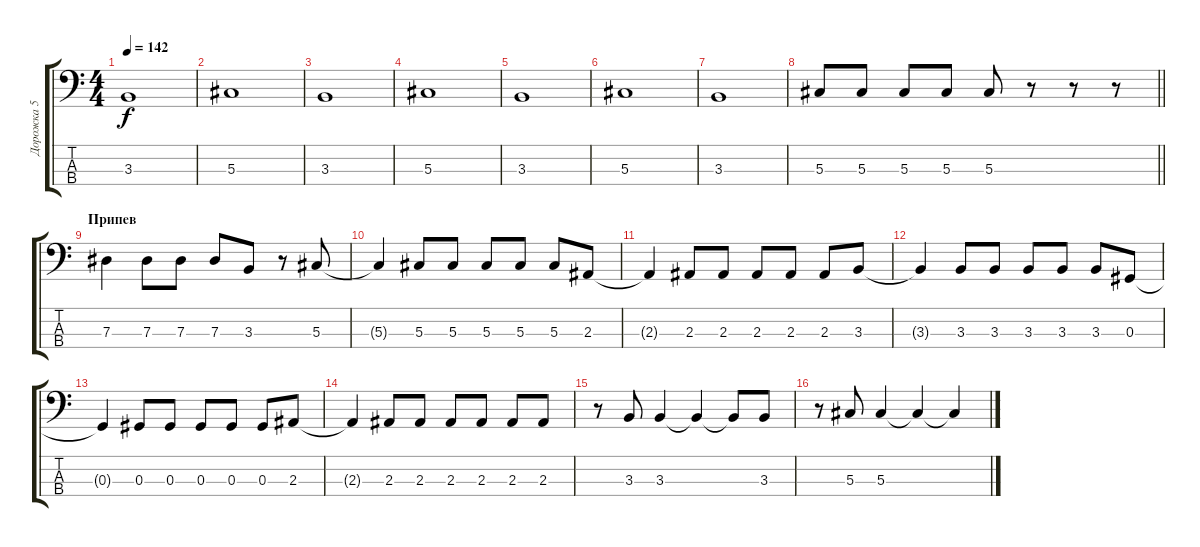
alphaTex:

\track ("Дорожка 5" "Дорожка 5") {instrument electricbasspick}
\staff {score tabs}
\tuning (Gb2 Db2 Ab1 Eb1) {hide}
\ts (4 4)
\tempo 142
\clef f4
\ks c
3.3.1{dy f} |
5.3.1 |
3.3.1 |
5.3.1 |
3.3.1 |
5.3.1 |
3.3.1 |
\barLineRight lightlight
5.3.8 5.3.8 5.3.8 5.3.8 5.3.8 r.8 r.8 r.8 |
\section ("" "Припев")
7.3.4 7.3.8 7.3.8 7.3.8 3.3.8 r.8 5.3.8 |
5.3{t}.4 5.3.8 5.3.8 5.3.8 5.3.8 5.3.8 2.3.8 |
2.3{t}.4 2.3.8 2.3.8 2.3.8 2.3.8 2.3.8 3.3.8 |
3.3{t}.4 3.3.8 3.3.8 3.3.8 3.3.8 3.3.8 0.3.8 |
0.3{t}.4 0.3.8 0.3.8 0.3.8 0.3.8 0.3.8 2.3.8 |
2.3{t}.4 2.3.8 2.3.8 2.3.8 2.3.8 2.3.8 2.3.8 |
r.8 3.3.8 3.3.4 3.3{t}.4 3.3{t}.8 3.3.8 |
r.8 5.3.8 5.3.4 5.3{t}.4 5.3{t}.4
